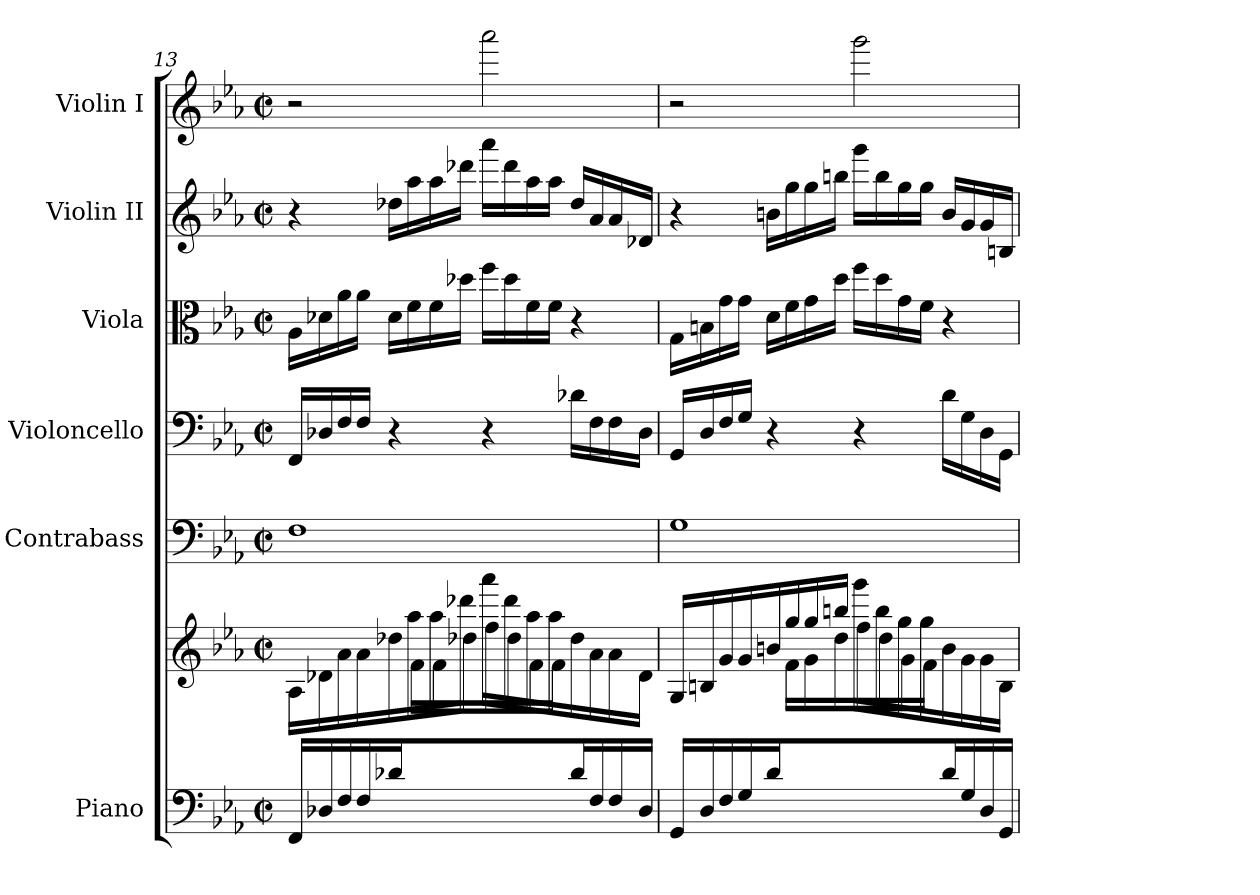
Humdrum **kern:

**kern	**kern	**kern	**kern	**kern	**kern	**kern
*part6	*part6	*part5	*part4	*part3	*part2	*part1
*staff7	*staff6	*staff5	*staff4	*staff3	*staff2	*staff1
*I"Piano	*	*I"Contrabass	*I"Violoncello	*I"Viola	*I"Violin II	*I"Violin I
*I'Pno.	*	*I'Cb.	*I'Vc.	*I'Vla.	*I'Vln. II	*I'Vln. I
!!LO:PB:g=z
*clefF4	*clefG2	*clefF4	*clefF4	*clefC3	*clefG2	*clefG2
*	*	*ITrd7c12	*	*	*	*
*k[b-e-a-]	*k[b-e-a-]	*k[b-e-a-]	*k[b-e-a-]	*k[b-e-a-]	*k[b-e-a-]	*k[b-e-a-]
*M2/2	*M2/2	*M2/2	*M2/2	*M2/2	*M2/2	*M2/2
*met(c|)	*met(c|)	*met(c|)	*met(c|)	*met(c|)	*met(c|)	*met(c|)
=13	=13	=13	=13	=13	=13	=13
*	*^	*	*	*	*	*
16FF/LL	16A-\LL	16ryy	1FF	16FF/LL	16A-\LL	4r	2r
*	*v	*v	*	*	*	*	*
16D-X/	16d-X\	.	16D-X/	16d-X\	.	.
16F/	16a-\	.	16F/	16a-\	.	.
16F/	16a-\	.	16F/JJ	16a-\JJ	.	.
16d-X/	16dd-X\	.	4r	16d-\LL	16dd-X\LL	.
*	*^	*	*	*	*	*
4..ryy	16aa-\	16f\LL	.	.	16f\	16aa-\	.
.	16aa-\	16f\	.	.	16f\	16aa-\	.
.	16ddd-X\JJ	16dd-X\	.	.	16dd-X\JJ	16ddd-X\JJ	.
.	16aaa-\LL	16ff\	.	4r	16ff\LL	16aaa-\LL	2aaa-\
.	16ddd-\	16dd-\	.	.	16dd-\	16ddd-\	.
.	16aa-\	16f\	.	.	16f\	16aa-\	.
.	16aa-\	16f\JJ	.	.	16f\JJ	16aa-\JJ	.
16d-/	16dd-\	4ryy	.	16d-X\LL	4r	16dd-/LL	.
16F/	16a-\	.	.	16F\	.	16a-/	.
16F/	16a-\	.	.	16F\	.	16a-/	.
16D-/JJ	16d-\JJ	.	.	16D-\JJ	.	16d-X/JJ	.
=14	=14	=14	=14	=14	=14	=14	=14
16GG/LL	16G/LL	16ryy	1GG	16GG/LL	16G\LL	4r	2r
*	*v	*v	*	*	*	*	*
16D/	16Bn/	.	16D/	16Bn\	.	.
16F/	16g/	.	16F/	16g\	.	.
16G/	16g/	.	16G/JJ	16g\JJ	.	.
16d/	16bn/	.	4r	16d\LL	16bn\LL	.
*	*^	*	*	*	*	*
4..ryy	16gg/	16f\LL	.	.	16f\	16gg\	.
.	16gg/	16g\	.	.	16g\	16gg\	.
.	16bbn/JJ	16dd\	.	.	16dd\JJ	16bbn\JJ	.
.	16ggg\LL	16ff\	.	4r	16ff\LL	16ggg\LL	2ggg\
.	16bb\	16dd\	.	.	16dd\	16bb\	.
.	16gg\	16g\	.	.	16g\	16gg\	.
.	16gg\	16f\JJ	.	.	16f\JJ	16gg\JJ	.
16d/	16b\	4ryy	.	16d\LL	4r	16b/LL	.
16G/	16g\	.	.	16G\	.	16g/	.
16D/	16g\	.	.	16D\	.	16g/	.
16GG/JJ	16B\JJ	.	.	16GG\JJ	.	16Bn/JJ	.
*	*v	*v	*	*	*	*	*
=	=	=	=	=	=	=
*-	*-	*-	*-	*-	*-	*-
